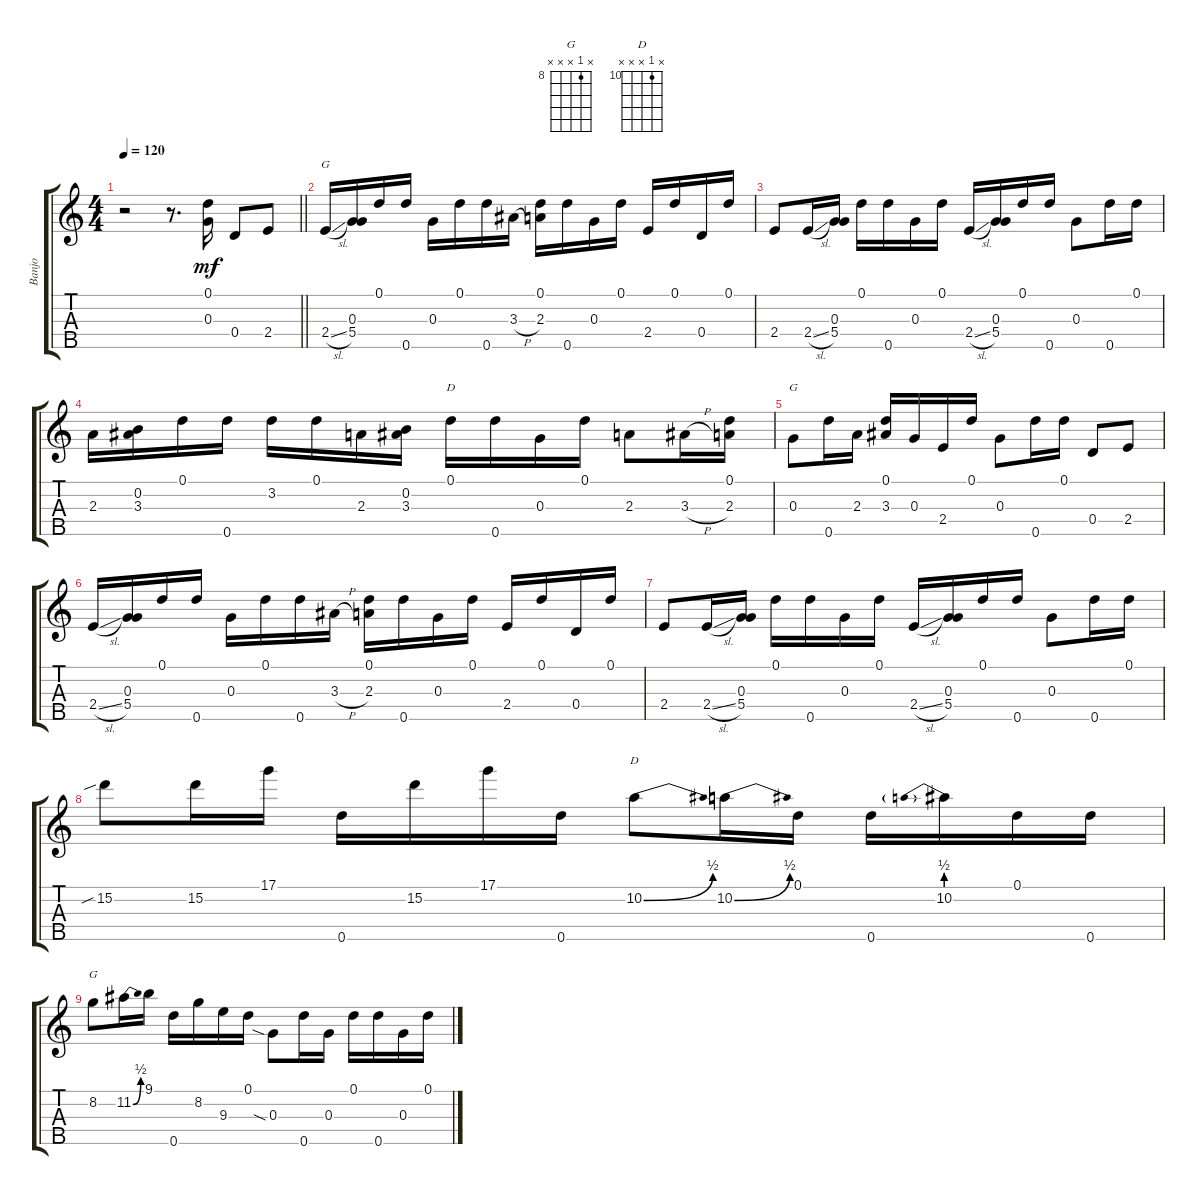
\track ("Banjo" "Banjo") {instrument banjo}
\staff {score tabs}
\tuning (D4 B3 G3 D3 D4) {hide}
\displaytranspose 12
\chord ("G" x x x 2 x)
\chord ("D" 0 x x x x)
\chord ("G" x x 0 x x)
\chord ("D" x 10 x x x) {firstfret 10}
\chord ("G" x 8 x x x) {firstfret 8}
\ts (4 4)
\tempo 120
\clef g2
\barLineRight lightlight
\ks c
r.2{dy mf instrument banjo} r.8{d} (0.1 0.3).16 0.4.8 2.4.8 |
2.4{sl}.16{ch "G"} (0.3 5.4).16 0.1.16 0.5.16 0.3.16 0.1.16 0.5.16 3.3{h}.16 (0.1 2.3).16 0.5.16 0.3.16 0.1.16 2.4.16 0.1.16 0.4.16 0.1.16 |
2.4.8 2.4{sl}.16 (0.3 5.4).16 0.1.16 0.5.16 0.3.16 0.1.16 2.4{sl}.16 (0.3 5.4).16 0.1.16 0.5.16 0.3.8 0.5.16 0.1.16 |
2.3.16 (0.2 3.3).16 0.1.16 0.5.16 3.2.16 0.1.16 2.3.16 (0.2 3.3).16 0.1.16{ch "D"} 0.5.16 0.3.16 0.1.16 2.3.8 3.3{h}.16 (0.1 2.3).16 |
0.3.8{ch "G"} 0.5.16 2.3.16 (0.1 3.3).16 0.3.16 2.4.16 0.1.16 0.3.8 0.5.16 0.1.16 0.4.8 2.4.8 |
2.4{sl}.16 (0.3 5.4).16 0.1.16 0.5.16 0.3.16 0.1.16 0.5.16 3.3{h}.16 (0.1 2.3).16 0.5.16 0.3.16 0.1.16 2.4.16 0.1.16 0.4.16 0.1.16 |
2.4.8 2.4{sl}.16 (0.3 5.4).16 0.1.16 0.5.16 0.3.16 0.1.16 2.4{sl}.16 (0.3 5.4).16 0.1.16 0.5.16 0.3.8 0.5.16 0.1.16 |
15.2{sib}.8 15.2.16 17.1.16 0.5.16 15.2.16 17.1.16 0.5.16 10.2{be (bend 0 0 60 2)}.8{ch "D"} 10.2{be (bend 0 0 60 2)}.16 0.1.16 0.5.16 10.2{be (prebend 0 2 60 2)}.16 0.1.16 0.5.16 |
8.2.8{ch "G"} 11.2{be (bend 0 0 60 2)}.16 9.1.16 0.5.16 8.2.16 9.3.16 0.1.16 0.3{sia}.8 0.5.16 0.3.16 0.1.16 0.5.16 0.3.16 0.1.16
